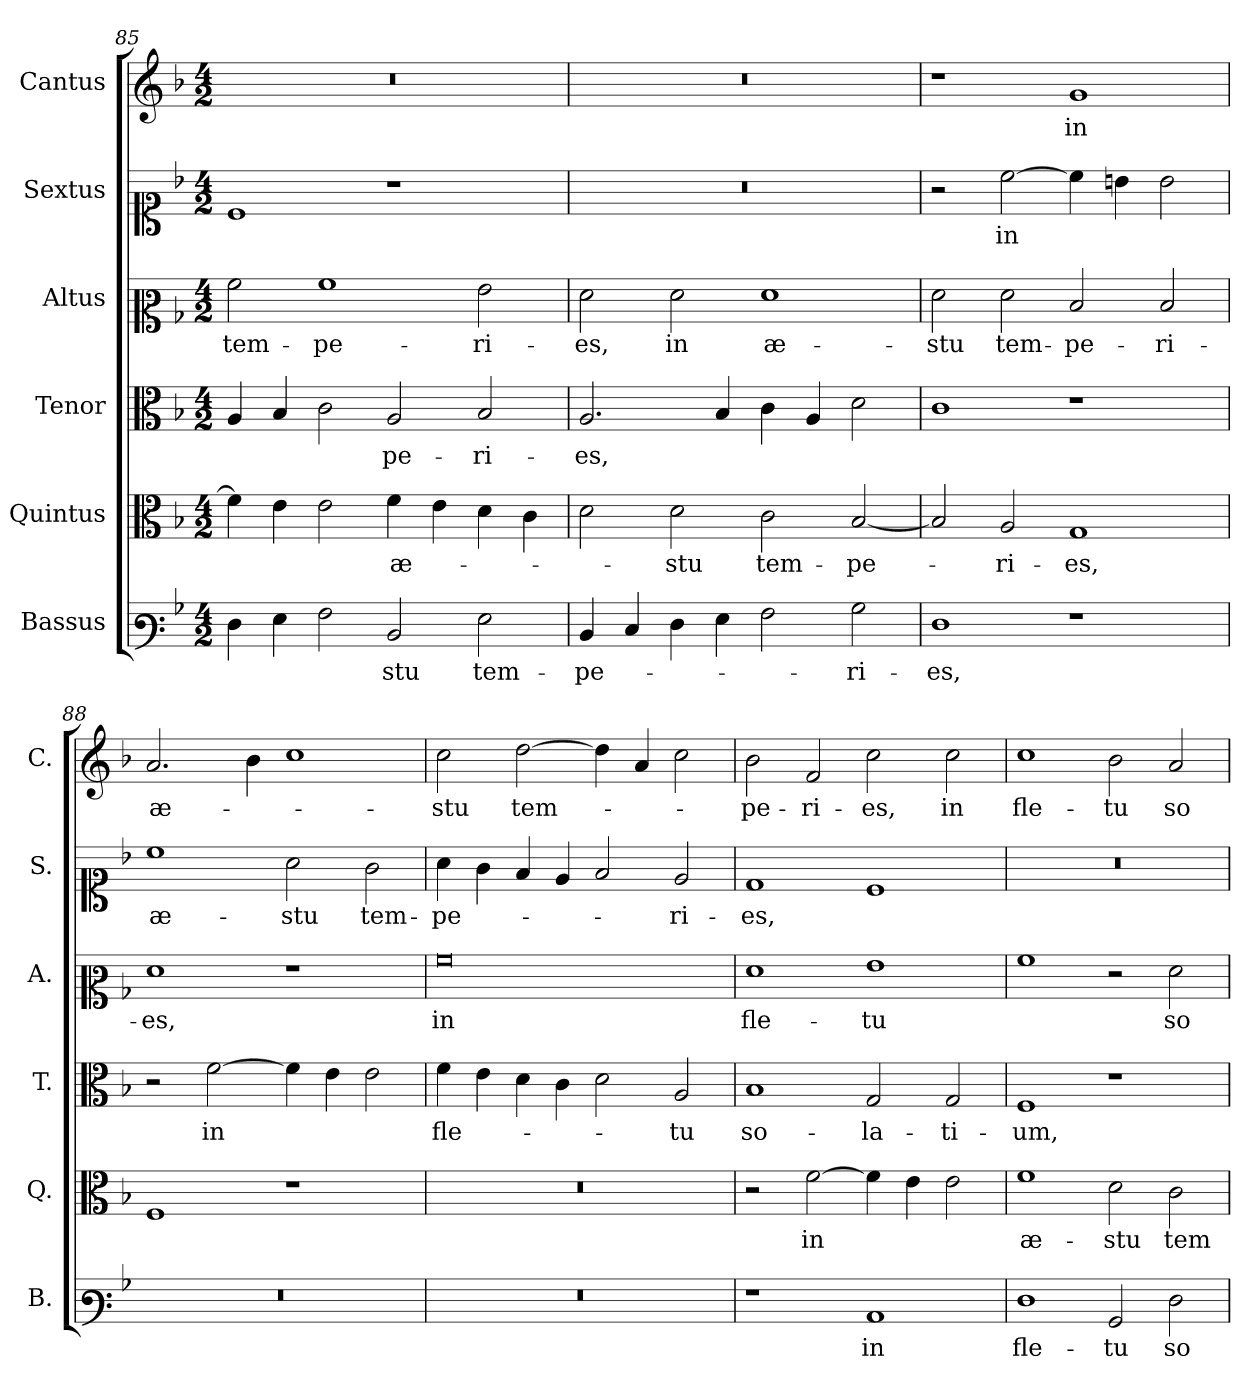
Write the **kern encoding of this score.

**kern	**text	**kern	**text	**kern	**text	**kern	**text	**kern	**text	**kern	**text
*part6	*part6	*part5	*part5	*part4	*part4	*part3	*part3	*part2	*part2	*part1	*part1
*staff6	*staff6	*staff5	*staff5	*staff4	*staff4	*staff3	*staff3	*staff2	*staff2	*staff1	*staff1
*I"Bassus	*	*I"Quintus	*	*I"Tenor	*	*I"Altus	*	*I"Sextus	*	*I"Cantus	*
*I'B.	*	*I'Q.	*	*I'T.	*	*I'A.	*	*I'S.	*	*I'C.	*
*clefF3	*	*clefC3	*	*clefC3	*	*clefC2	*	*clefC1	*	*clefG2	*
*k[b-]	*	*k[b-]	*	*k[b-]	*	*k[b-]	*	*k[b-]	*	*k[b-]	*
*M4/2	*	*M4/2	*	*M4/2	*	*M4/2	*	*M4/2	*	*M4/2	*
=85	=85	=85	=85	=85	=85	=85	=85	=85	=85	=85	=85
!	!	!	!	!	!	!	!LO:LY:b	!	!	!	!
4F\	.	4f\]	.	4A/	.	2a\	tem-	1c	.	0r	.
4G\	.	4e\	.	4B-/	.	.	.	.	.	.	.
!	!	!	!	!	!	!	!LO:LY:b	!	!	!	!
2A\	.	2e\	.	2c\	.	1a	-pe-	.	.	.	.
!	!LO:LY:b	!	!LO:LY:b	!	!LO:LY:b	!	!	!	!	!	!
2D/	-stu	4f\	æ-	2A/	-pe-	.	.	1r	.	.	.
.	.	4e\	.	.	.	.	.	.	.	.	.
!	!LO:LY:b	!	!	!	!LO:LY:b	!	!LO:LY:b	!	!	!	!
2G\	tem-	4d\	.	2B-/	-ri-	2g\	-ri-	.	.	.	.
.	.	4c\	.	.	.	.	.	.	.	.	.
=86	=86	=86	=86	=86	=86	=86	=86	=86	=86	=86	=86
!	!LO:LY:b	!	!	!	!LO:LY:b	!	!LO:LY:b	!	!	!	!
4D/	-pe-	2d\	.	2.A/	-es,	2f\	es,	0r	.	0r	.
4E/	.	.	.	.	.	.	.	.	.	.	.
!	!	!	!LO:LY:b	!	!	!	!LO:LY:b	!	!	!	!
4F\	.	2d\	-stu	.	.	2f\	in	.	.	.	.
4G\	.	.	.	4B-/	.	.	.	.	.	.	.
!	!	!	!LO:LY:b	!	!	!	!LO:LY:b	!	!	!	!
2A\	.	2c\	tem-	4c\	.	1f	æ-	.	.	.	.
.	.	.	.	4A/	.	.	.	.	.	.	.
!	!LO:LY:b	!	!LO:LY:b	!	!	!	!	!	!	!	!
2B-\	-ri-	[2B-/	-pe-	2d\	.	.	.	.	.	.	.
=87	=87	=87	=87	=87	=87	=87	=87	=87	=87	=87	=87
!	!LO:LY:b	!	!	!	!	!	!LO:LY:b	!	!	!	!
1F	-es,	2B-/]	.	1c	.	2f\	-stu	2r	.	1r	.
!	!	!	!LO:LY:b	!	!	!	!LO:LY:b	!	!LO:LY:b	!	!
.	.	2A/	-ri-	.	.	2f\	tem-	[2cc\	in	.	.
!	!	!	!LO:LY:b	!	!	!	!LO:LY:b	!	!	!	!LO:LY:b
1r	.	1G	-es,	1r	.	2d/	-pe-	4cc\]	.	1g	in
.	.	.	.	.	.	.	.	4bn\	.	.	.
!	!	!	!	!	!	!	!LO:LY:b	!	!	!	!
.	.	.	.	.	.	2d/	-ri-	2b\	.	.	.
=88	=88	=88	=88	=88	=88	=88	=88	=88	=88	=88	=88
!	!	!	!	!	!	!	!LO:LY:b	!	!LO:LY:b	!	!LO:LY:b
0r	.	1F	.	2r	.	1f	-es,	1cc	æ-	2.a/	æ-
!	!	!	!	!	!LO:LY:b	!	!	!	!	!	!
.	.	.	.	[2f\	in	.	.	.	.	.	.
.	.	.	.	.	.	.	.	.	.	4b-\	.
!	!	!	!	!	!	!	!	!	!LO:LY:b	!	!
.	.	1r	.	4f\]	.	1r	.	2a\	-stu	1cc	.
.	.	.	.	4e\	.	.	.	.	.	.	.
!	!	!	!	!	!	!	!	!	!LO:LY:b	!	!
.	.	.	.	2e\	.	.	.	2g\	tem-	.	.
=89	=89	=89	=89	=89	=89	=89	=89	=89	=89	=89	=89
!	!	!	!	!	!LO:LY:b	!	!LO:LY:b	!	!LO:LY:b	!	!LO:LY:b
0r	.	0r	.	4f\	fle-	0a	in	4a\	-pe-	2cc\	-stu
.	.	.	.	4e\	.	.	.	4g\	.	.	.
!	!	!	!	!	!	!	!	!	!	!	!LO:LY:b
.	.	.	.	4d\	.	.	.	4f/	.	[2dd\	tem-
.	.	.	.	4c\	.	.	.	4e/	.	.	.
.	.	.	.	2d\	.	.	.	2f/	.	4dd\]	.
.	.	.	.	.	.	.	.	.	.	4a/	.
!	!	!	!	!	!LO:LY:b	!	!	!	!LO:LY:b	!	!
.	.	.	.	2A/	-tu	.	.	2e/	-ri-	2cc\	.
=90	=90	=90	=90	=90	=90	=90	=90	=90	=90	=90	=90
!	!	!	!	!	!LO:LY:b	!	!LO:LY:b	!	!LO:LY:b	!	!LO:LY:b
1r	.	2r	.	1B-	so-	1f	fle-	1d	-es,	2b-\	-pe-
!	!	!	!LO:LY:b	!	!	!	!	!	!	!	!LO:LY:b
.	.	[2f\	in	.	.	.	.	.	.	2f/	-ri-
!	!LO:LY:b	!	!	!	!LO:LY:b	!	!LO:LY:b	!	!	!	!LO:LY:b
1C	in	4f\]	.	2G/	-la-	1g	-tu	1c	.	2cc\	-es,
.	.	4e\	.	.	.	.	.	.	.	.	.
!	!	!	!	!	!LO:LY:b	!	!	!	!	!	!LO:LY:b
.	.	2e\	.	2G/	-ti-	.	.	.	.	2cc\	in
=91	=91	=91	=91	=91	=91	=91	=91	=91	=91	=91	=91
!	!LO:LY:b	!	!LO:LY:b	!	!LO:LY:b	!	!	!	!	!	!LO:LY:b
1F	fle-	1f	æ-	1F	-um,	1a	.	0r	.	1cc	fle-
!	!LO:LY:b	!	!LO:LY:b	!	!	!	!	!	!	!	!LO:LY:b
2BB-/	-tu	2d\	-stu	1r	.	2r	.	.	.	2b-\	-tu
!	!LO:LY:b	!	!LO:LY:b	!	!	!	!LO:LY:b	!	!	!	!LO:LY:b
2F\	so-	2c\	tem-	.	.	2f\	so-	.	.	2a/	so-
=	=	=	=	=	=	=	=	=	=	=	=
*-	*-	*-	*-	*-	*-	*-	*-	*-	*-	*-	*-
